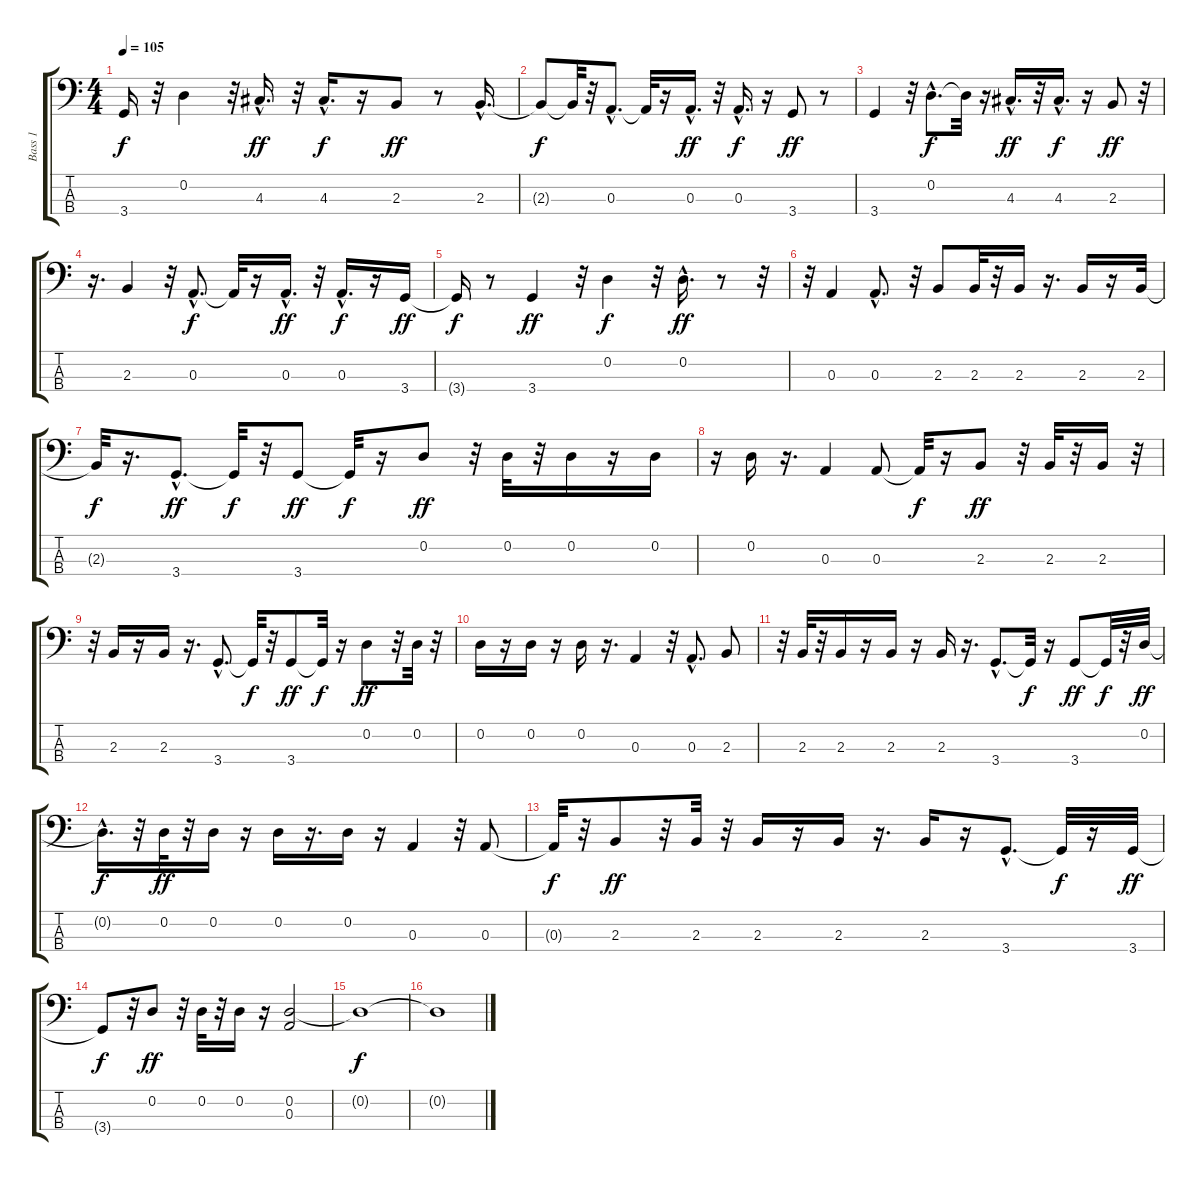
\track ("Bass 1" "Bass 1") {instrument electricbassfinger}
\staff {score tabs}
\tuning (G2 D2 A1 E1) {hide}
\ts (4 4)
\tempo 105
\clef f4
\ks c
3.4{t}.16{dy f} r.32 0.2.4 r.32 4.3{hac}.16{d dy ff} r.32 4.3{hac}.16{d dy f} r.16 2.3.8{dy ff} r.8 2.3{hac}.16{d} |
2.3{t}.8{dy f} 2.3{t}.32 r.32 0.3{hac}.8{d} 0.3{t}.32 r.16 0.3{hac}.16{d dy ff} r.32 0.3{hac}.16{d dy f} r.16 3.4.8{dy ff} r.8 |
3.4.4 r.32 0.2{hac}.8{d dy f} 0.2{t}.32 r.16 4.3{hac}.16{d dy ff} r.32 4.3{hac}.16{d dy f} r.16 2.3.8{dy ff} r.32 |
r.16{d} 2.3.4 r.32 0.3{hac}.8{d dy f} 0.3{t}.32 r.16 0.3{hac}.16{d dy ff} r.32 0.3{hac}.16{d dy f} r.16 3.4.16{dy ff} |
3.4{t}.16{dy f} r.8 3.4.4{dy ff} r.32 0.2.4{dy f} r.32 0.2{hac}.16{d dy ff} r.8 r.32 |
r.32 0.3.4 0.3{hac}.8{d} r.32 2.3.8 2.3.32 r.32 2.3.16 r.16{d} 2.3.16 r.16 2.3.32 |
2.3{t}.32{dy f} r.16{d} 3.4{hac}.8{d dy ff} 3.4{t}.32{dy f} r.32 3.4.8{dy ff} 3.4{t}.32{dy f} r.16 0.2.8{dy ff} r.32 0.2.32 r.32 0.2.16 r.16 0.2.16 |
r.16 0.2.16 r.16{d} 0.3.4 0.3.8 0.3{t}.32{dy f} r.16 2.3.8{dy ff} r.32 2.3.32 r.32 2.3.16 r.32 |
r.32 2.3.16 r.16 2.3.16 r.16{d} 3.4{hac}.8{d} 3.4{t}.32{dy f} r.32 3.4.8{dy ff} 3.4{t}.32{dy f} r.16 0.2.8{dy ff} r.32 0.2.32 r.32 |
0.2.16 r.16 0.2.16 r.16 0.2.16 r.16{d} 0.3.4 r.32 0.3{hac}.8{d} 2.3.8 |
r.32 2.3.32 r.32 2.3.16 r.16 2.3.16 r.16 2.3.16 r.16{d} 3.4{hac}.8{d} 3.4{t}.32{dy f} r.16 3.4.8{dy ff} 3.4{t}.32{dy f} r.32 0.2.32{dy ff} |
0.2{hac t}.16{d dy f} r.32 0.2.32{dy ff} r.32 0.2.16 r.16 0.2.16 r.16{d} 0.2.16 r.16 0.3.4 r.32 0.3.8 |
0.3{t}.32{dy f} r.32 2.3.8{dy ff} r.32 2.3.32 r.32 2.3.16 r.16 2.3.16 r.16{d} 2.3.16 r.16 3.4{hac}.8{d} 3.4{t}.32{dy f} r.16 3.4.32{dy ff} |
3.4{t}.8{dy f} r.32 0.2.8{dy ff} r.32 0.2.32 r.32 0.2.16 r.16 (0.2 0.3).2 |
0.2{t}.1{dy f} |
0.2{t}.1
